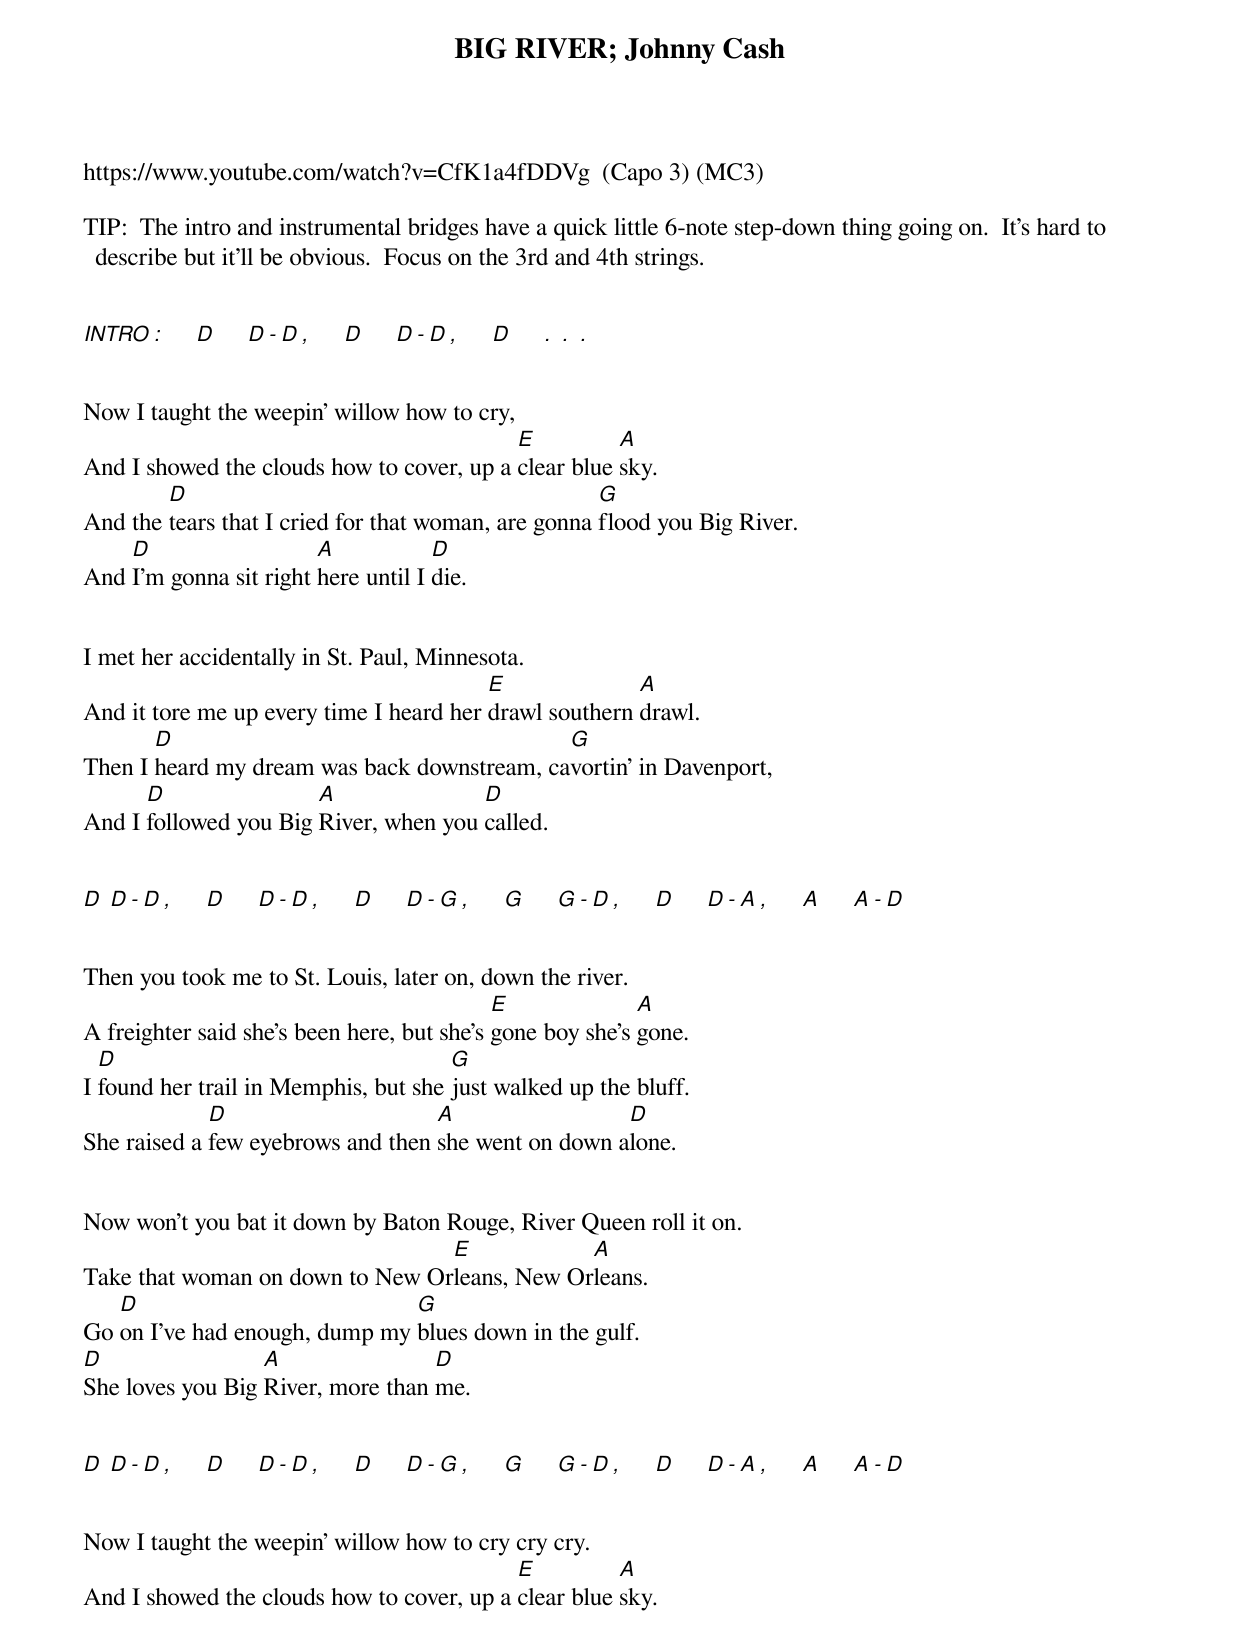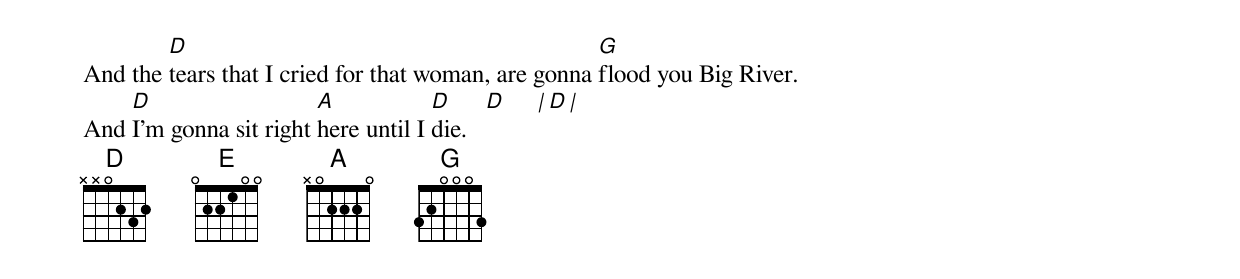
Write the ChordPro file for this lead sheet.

{t: BIG RIVER}
{t: Johnny Cash }
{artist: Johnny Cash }
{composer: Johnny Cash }


https://www.youtube.com/watch?v=CfK1a4fDDVg  (Capo 3) (MC3)

TIP:  The intro and instrumental bridges have a quick little 6-note step-down thing going on.  It’s hard to describe but it’ll be obvious.  Focus on the 3rd and 4th strings.


[INTRO][:]     [D]     [D][-][D][,]     [D]     [D][-][D][,]     [D]     [.] [.] [.]


Now I taught the weepin’ willow how to cry,
And I showed the clouds how to cover, up a [E]clear blue [A]sky.
And the [D]tears that I cried for that woman, are gonna [G]flood you Big River.
And [D]I'm gonna sit right [A]here until I [D]die.


I met her accidentally in St. Paul, Minnesota.
And it tore me up every time I heard her [E]drawl southern [A]drawl.
Then I [D]heard my dream was back downstream, ca[G]vortin' in Davenport,
And I [D]followed you Big [A]River, when you [D]called.


[D] [D][-][D][,]     [D]     [D][-][D][,]     [D]     [D][-][G][,]     [G]     [G][-][D][,]     [D]     [D][-][A][,]     [A]     [A][-][D]


Then you took me to St. Louis, later on, down the river.
A freighter said she's been here, but she's [E]gone boy she's [A]gone.
I [D]found her trail in Memphis, but she [G]just walked up the bluff.
She raised a [D]few eyebrows and then [A]she went on down a[D]lone.


Now won't you bat it down by Baton Rouge, River Queen roll it on.
Take that woman on down to New Or[E]leans, New Or[A]leans.
Go [D]on I've had enough, dump my [G]blues down in the gulf.
[D]She loves you Big [A]River, more than [D]me.


[D] [D][-][D][,]     [D]     [D][-][D][,]     [D]     [D][-][G][,]     [G]     [G][-][D][,]     [D]     [D][-][A][,]     [A]     [A][-][D]


Now I taught the weepin’ willow how to cry cry cry.
And I showed the clouds how to cover, up a [E]clear blue [A]sky.
And the [D]tears that I cried for that woman, are gonna [G]flood you Big River.
And [D]I'm gonna sit right [A]here until I [D]die.   [D]     [|][D][|]
